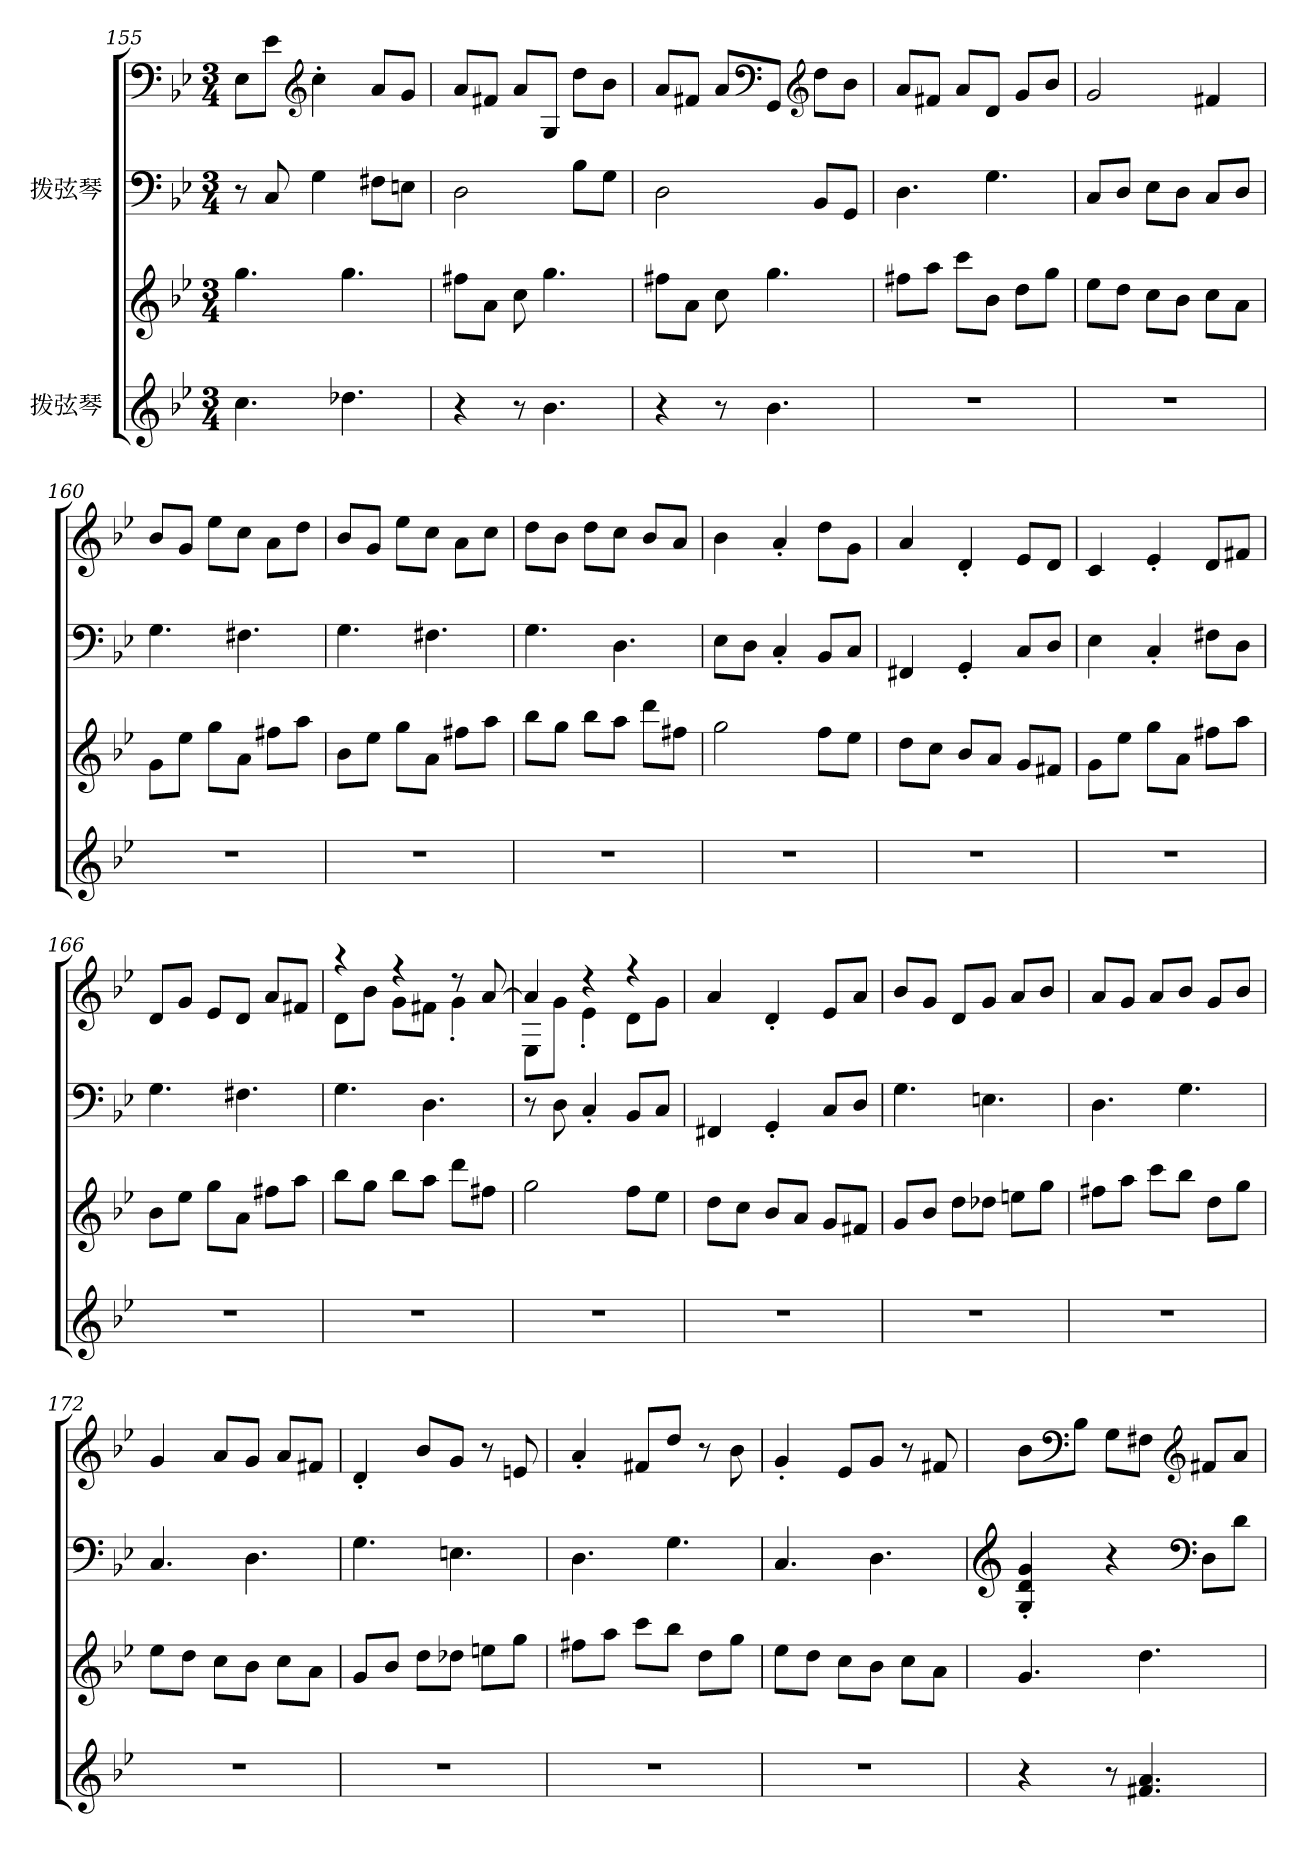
**kern	**kern	**kern	**kern
*part2	*part2	*part1	*part1
*staff4	*staff3	*staff2	*staff1
*I"拨弦琴	*	*I"拨弦琴	*
*clefG2	*clefG2	*clefF4	*clefF4
*k[b-e-]	*k[b-e-]	*k[b-e-]	*k[b-e-]
*M3/4	*M3/4	*M3/4	*M3/4
=155	=155	=155	=155
4.cc\	4.gg\	8r	8E-\L
.	.	8C/	8e-\J
*	*	*	*clefG2
.	.	4G\	4cc'\
4.dd-X\	4.gg\	.	.
.	.	8F#X\L	8a/L
.	.	8En\J	8g/J
=156	=156	=156	=156
4r	8ff#X\L	2D\	8a/L
.	8a\J	.	8f#X/J
8r	8cc\	.	8a/L
4.b-\	4.gg\	.	8G/J
.	.	8B-\L	8dd\L
.	.	8G\J	8b-\J
!!LO:LB:g=z
=157	=157	=157	=157
4r	8ff#X\L	2D\	8a/L
.	8a\J	.	8f#X/J
8r	8cc\	.	8a/L
*	*	*	*clefF4
4.b-\	4.gg\	.	8GG/J
*	*	*	*clefG2
.	.	8BB-/L	8dd\L
.	.	8GG/J	8b-\J
=158	=158	=158	=158
2.r	8ff#X\L	4.D\	8a/L
.	8aa\J	.	8f#X/J
.	8ccc\L	.	8a/L
.	8b-\J	4.G\	8d/J
.	8dd\L	.	8g/L
.	8gg\J	.	8b-/J
=159	=159	=159	=159
2.r	8ee-\L	8C/L	2g/
.	8dd\J	8D/J	.
.	8cc\L	8E-\L	.
.	8b-\J	8D\J	.
.	8cc\L	8C/L	4f#X/
.	8a\J	8D/J	.
=160	=160	=160	=160
2.r	8g\L	4.G\	8b-/L
.	8ee-\J	.	8g/J
.	8gg\L	.	8ee-\L
.	8a\J	4.F#X\	8cc\J
.	8ff#X\L	.	8a\L
.	8aa\J	.	8dd\J
=161	=161	=161	=161
2.r	8b-\L	4.G\	8b-/L
.	8ee-\J	.	8g/J
.	8gg\L	.	8ee-\L
.	8a\J	4.F#X\	8cc\J
.	8ff#X\L	.	8a\L
.	8aa\J	.	8cc\J
!!LO:PB:g=z
=162	=162	=162	=162
2.r	8bb-\L	4.G\	8dd\L
.	8gg\J	.	8b-\J
.	8bb-\L	.	8dd\L
.	8aa\J	4.D\	8cc\J
.	8ddd\L	.	8b-/L
.	8ff#X\J	.	8a/J
=163	=163	=163	=163
2.r	2gg\	8E-\L	4b-\
.	.	8D\J	.
.	.	4C'/	4a'/
.	8ff\L	8BB-/L	8dd\L
.	8ee-\J	8C/J	8g\J
=164	=164	=164	=164
2.r	8dd\L	4FF#X/	4a/
.	8cc\J	.	.
.	8b-/L	4GG'/	4d'/
.	8a/J	.	.
.	8g/L	8C/L	8e-/L
.	8f#X/J	8D/J	8d/J
=165	=165	=165	=165
2.r	8g\L	4E-\	4c/
.	8ee-\J	.	.
.	8gg\L	4C'/	4e-'/
.	8a\J	.	.
.	8ff#X\L	8F#X\L	8d/L
.	8aa\J	8D\J	8f#X/J
=166	=166	=166	=166
2.r	8b-\L	4.G\	8d/L
.	8ee-\J	.	8g/J
.	8gg\L	.	8e-/L
.	8a\J	4.F#X\	8d/J
.	8ff#X\L	.	8a/L
.	8aa\J	.	8f#X/J
!!LO:LB:g=z
=167	=167	=167	=167
*	*	*	*^
2.r	8bb-\L	4.G\	4r	8d\L
.	8gg\J	.	.	8b-\J
.	8bb-\L	.	4r	8g\L
.	8aa\J	4.D\	.	8f#X\J
.	8ddd\L	.	8r	4g'\
.	8ff#X\J	.	[8a/	.
=168	=168	=168	=168	=168
2.r	2gg\	8r	4a/]	8E-\L
.	.	8D\	.	8g\J
.	.	4C'/	4r	4e-'\
.	8ff\L	8BB-/L	4r	8d\L
.	8ee-\J	8C/J	.	8g\J
*	*	*	*v	*v
=169	=169	=169	=169
2.r	8dd\L	4FF#X/	4a/
.	8cc\J	.	.
.	8b-/L	4GG'/	4d'/
.	8a/J	.	.
.	8g/L	8C/L	8e-/L
.	8f#X/J	8D/J	8a/J
=170	=170	=170	=170
2.r	8g/L	4.G\	8b-/L
.	8b-/J	.	8g/J
.	8dd\L	.	8d/L
.	8dd-X\J	4.En\	8g/J
.	8een\L	.	8a/L
.	8gg\J	.	8b-/J
=171	=171	=171	=171
2.r	8ff#X\L	4.D\	8a/L
.	8aa\J	.	8g/J
.	8ccc\L	.	8a/L
.	8bb-\J	4.G\	8b-/J
.	8dd\L	.	8g/L
.	8gg\J	.	8b-/J
!!LO:LB:g=z
=172	=172	=172	=172
2.r	8ee-\L	4.C/	4g/
.	8dd\J	.	.
.	8cc\L	.	8a/L
.	8b-\J	4.D\	8g/J
.	8cc\L	.	8a/L
.	8a\J	.	8f#X/J
=173	=173	=173	=173
2.r	8g/L	4.G\	4d'/
.	8b-/J	.	.
.	8dd\L	.	8b-/L
.	8dd-X\J	4.En\	8g/J
.	8een\L	.	8r
.	8gg\J	.	8en/
=174	=174	=174	=174
2.r	8ff#X\L	4.D\	4a'/
.	8aa\J	.	.
.	8ccc\L	.	8f#X/L
.	8bb-\J	4.G\	8dd/J
.	8dd\L	.	8r
.	8gg\J	.	8b-\
=175	=175	=175	=175
2.r	8ee-\L	4.C/	4g'/
.	8dd\J	.	.
.	8cc\L	.	8e-/L
.	8b-\J	4.D\	8g/J
.	8cc\L	.	8r
.	8a\J	.	8f#X/
!!LO:PB:g=z
=176	=176	=176	=176
*	*	*clefG2	*
4r	4.g/	4G/' 4d/' 4g/'	8b-\L
*	*	*	*clefF4
.	.	.	8B-\J
8r	.	4r	8G\L
4.f#X/ 4.a/	4.dd\	.	8F#X\J
*	*	*clefF4	*clefG2
.	.	8D\L	8f#X/L
.	.	8d\J	8a/J
=	=	=	=
*-	*-	*-	*-
